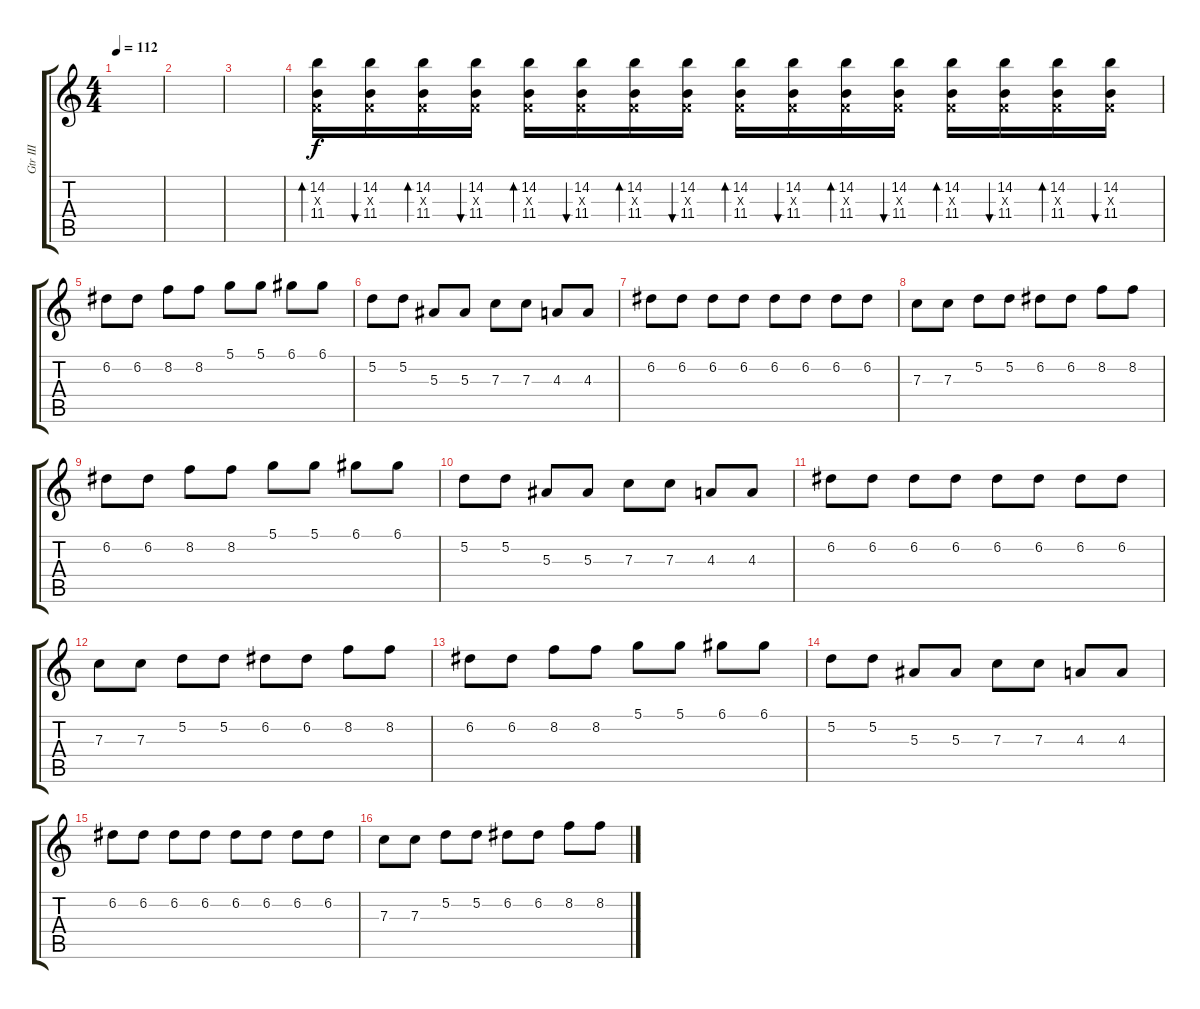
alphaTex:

\track ("Gtr III" "Gtr III") {instrument overdrivenguitar}
\staff {score tabs}
\tuning (D4 A3 F3 C3 G2 C2) {hide}
\ts (4 4)
\tempo 112
\clef g2
\ks c
|
|
|
(14.2 0.3{x} 11.4).16{bd 480} (14.2 0.3{x} 11.4).16{bu 480} (14.2 0.3{x} 11.4).16{bd 480} (14.2 0.3{x} 11.4).16{bu 480} (14.2 0.3{x} 11.4).16{bd 480} (14.2 0.3{x} 11.4).16{bu 480} (14.2 0.3{x} 11.4).16{bd 480} (14.2 0.3{x} 11.4).16{bu 480} (14.2 0.3{x} 11.4).16{bd 480} (14.2 0.3{x} 11.4).16{bu 480} (14.2 0.3{x} 11.4).16{bd 480} (14.2 0.3{x} 11.4).16{bu 480} (14.2 0.3{x} 11.4).16{bd 480} (14.2 0.3{x} 11.4).16{bu 480} (14.2 0.3{x} 11.4).16{bd 480} (14.2 0.3{x} 11.4).16{bu 480} |
6.2.8 6.2.8 8.2.8 8.2.8 5.1.8 5.1.8 6.1.8 6.1.8 |
5.2.8 5.2.8 5.3.8 5.3.8 7.3.8 7.3.8 4.3.8 4.3.8 |
6.2.8 6.2.8 6.2.8 6.2.8 6.2.8 6.2.8 6.2.8 6.2.8 |
7.3.8 7.3.8 5.2.8 5.2.8 6.2.8 6.2.8 8.2.8 8.2.8 |
6.2.8 6.2.8 8.2.8 8.2.8 5.1.8 5.1.8 6.1.8 6.1.8 |
5.2.8 5.2.8 5.3.8 5.3.8 7.3.8 7.3.8 4.3.8 4.3.8 |
6.2.8 6.2.8 6.2.8 6.2.8 6.2.8 6.2.8 6.2.8 6.2.8 |
7.3.8 7.3.8 5.2.8 5.2.8 6.2.8 6.2.8 8.2.8 8.2.8 |
6.2.8 6.2.8 8.2.8 8.2.8 5.1.8 5.1.8 6.1.8 6.1.8 |
5.2.8 5.2.8 5.3.8 5.3.8 7.3.8 7.3.8 4.3.8 4.3.8 |
6.2.8 6.2.8 6.2.8 6.2.8 6.2.8 6.2.8 6.2.8 6.2.8 |
7.3.8 7.3.8 5.2.8 5.2.8 6.2.8 6.2.8 8.2.8 8.2.8
